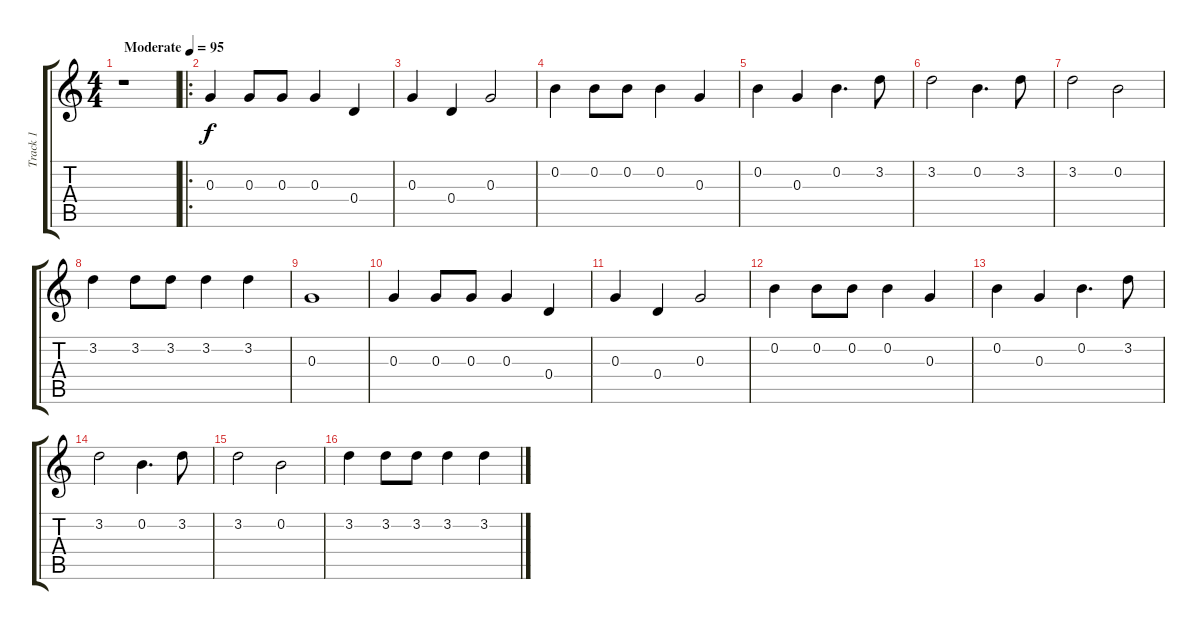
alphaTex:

\track ("Track 1" "Track 1") {instrument acousticguitarsteel}
\staff {score tabs}
\tuning (E4 B3 G3 D3 A2 E2) {hide}
\ts (4 4)
\tempo (95 "Moderate")
\clef g2
\ks c
r.1{dy f instrument acousticguitarsteel} |
\ro
0.3.4 0.3.8 0.3.8 0.3.4 0.4.4 |
0.3.4 0.4.4 0.3.2 |
0.2.4 0.2.8 0.2.8 0.2.4 0.3.4 |
0.2.4 0.3.4 0.2.4{d} 3.2.8 |
3.2.2 0.2.4{d} 3.2.8 |
3.2.2 0.2.2 |
3.2.4 3.2.8 3.2.8 3.2.4 3.2.4 |
0.3.1 |
0.3.4 0.3.8 0.3.8 0.3.4 0.4.4 |
0.3.4 0.4.4 0.3.2 |
0.2.4 0.2.8 0.2.8 0.2.4 0.3.4 |
0.2.4 0.3.4 0.2.4{d} 3.2.8 |
3.2.2 0.2.4{d} 3.2.8 |
3.2.2 0.2.2 |
3.2.4 3.2.8 3.2.8 3.2.4 3.2.4
